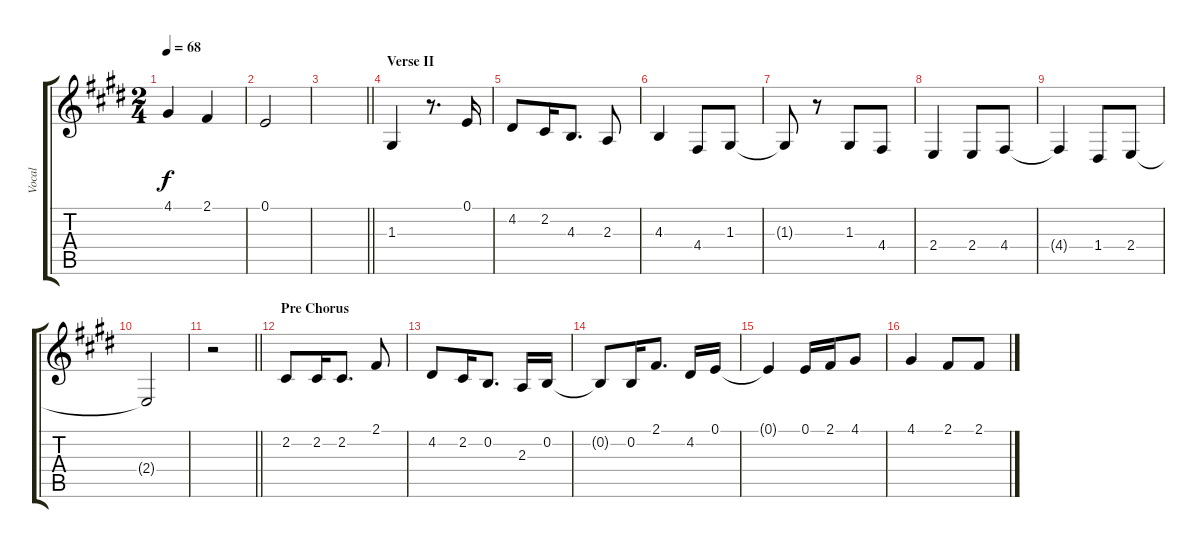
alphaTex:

\track ("Vocal" "Vocal") {instrument vibraphone}
\staff {score tabs}
\tuning (E4 B3 G3 D3 A2 E2) {hide}
\ts (2 4)
\tempo 68
\clef g2
\ks e
4.1.4{dy f} 2.1.4 |
0.1.2 |
\barLineRight lightlight
|
\section ("" "Verse II")
1.3.4 r.8{d} 0.1.16 |
4.2.8 2.2.16 4.3.8{d} 2.3.8 |
4.3.4 4.4.8 1.3.8 |
1.3{t}.8 r.8 1.3.8 4.4.8 |
2.4.4 2.4.8 4.4.8 |
4.4{t}.4 1.4.8 2.4.8 |
2.4{t}.2 |
\barLineRight lightlight
r.2 |
\section ("" "Pre Chorus")
2.2.8 2.2.16 2.2.8{d} 2.1.8 |
4.2.8 2.2.16 0.2.8{d} 2.3.16 0.2.16 |
0.2{t}.8 0.2.16 2.1.8{d} 4.2.16 0.1.16 |
0.1{t}.4 0.1.16 2.1.16 4.1.8 |
4.1.4 2.1.8 2.1.8
